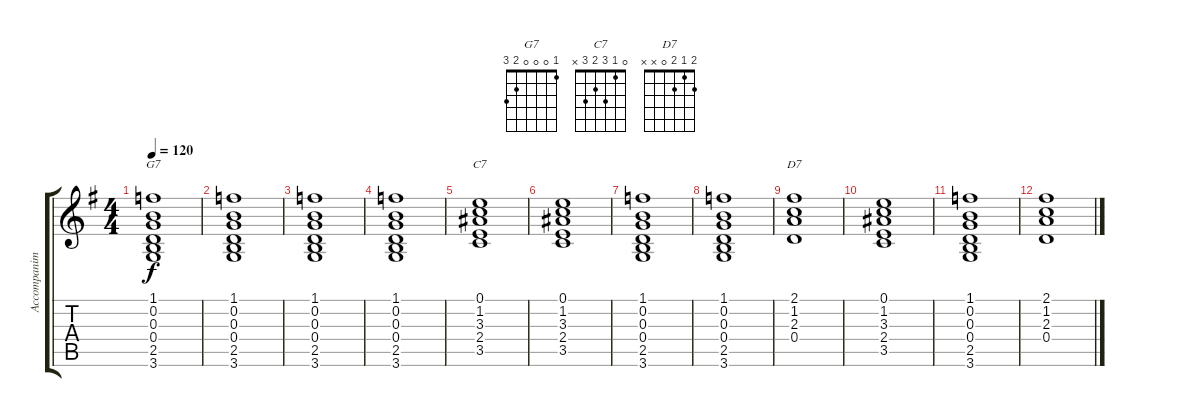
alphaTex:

\track ("Accompaniment" "Accompanim") {instrument electricguitarjazz}
\staff {score tabs}
\tuning (E4 B3 G3 D3 A2 E2) {hide}
\chord ("G7" 1 0 0 0 2 3)
\chord ("C7" 0 1 3 2 3 x)
\chord ("D7" 2 1 2 0 x x)
\ts (4 4)
\tempo 120
\clef g2
\ks g
(1.1 0.2 0.3 0.4 2.5 3.6).1{ch "G7" dy f} |
(1.1 0.2 0.3 0.4 2.5 3.6).1 |
(1.1 0.2 0.3 0.4 2.5 3.6).1 |
(1.1 0.2 0.3 0.4 2.5 3.6).1 |
(0.1 1.2 3.3 2.4 3.5).1{ch "C7"} |
(0.1 1.2 3.3 2.4 3.5).1 |
(1.1 0.2 0.3 0.4 2.5 3.6).1 |
(1.1 0.2 0.3 0.4 2.5 3.6).1 |
(2.1 1.2 2.3 0.4).1{ch "D7"} |
(0.1 1.2 3.3 2.4 3.5).1 |
(1.1 0.2 0.3 0.4 2.5 3.6).1 |
(2.1 1.2 2.3 0.4).1
